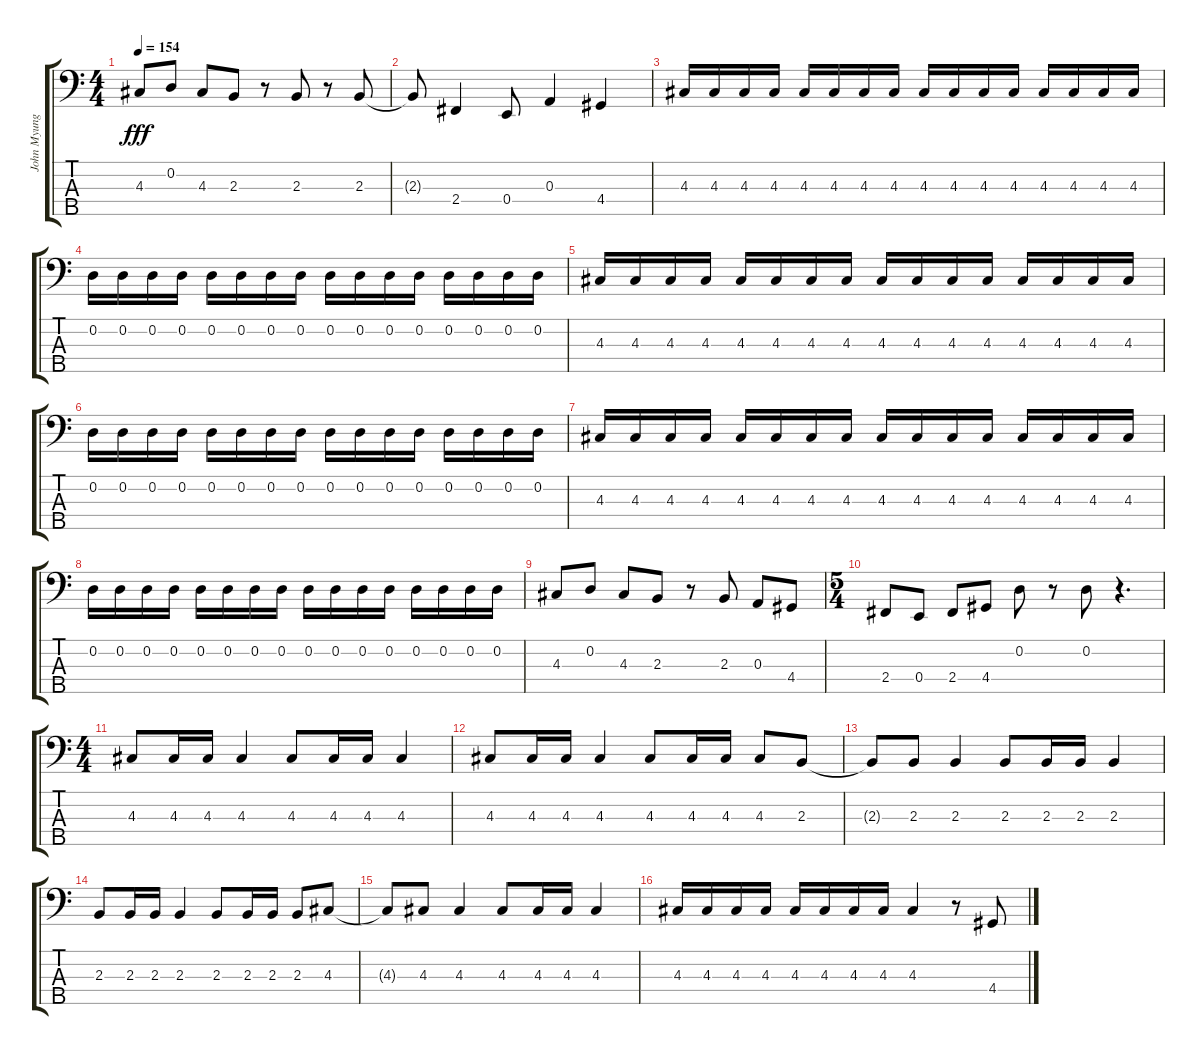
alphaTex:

\track ("John Myung" "John Myung") {instrument electricbassfinger}
\staff {score tabs}
\tuning (G2 D2 A1 E1 B0) {hide}
\ts (4 4)
\tempo 154
\clef f4
\ks c
4.3.8{dy fff} 0.2.8 4.3.8 2.3.8 r.8 2.3.8 r.8 2.3.8 |
2.3{t}.8 2.4.4 0.4.8 0.3.4 4.4.4 |
4.3.16 4.3.16 4.3.16 4.3.16 4.3.16 4.3.16 4.3.16 4.3.16 4.3.16 4.3.16 4.3.16 4.3.16 4.3.16 4.3.16 4.3.16 4.3.16 |
0.2.16 0.2.16 0.2.16 0.2.16 0.2.16 0.2.16 0.2.16 0.2.16 0.2.16 0.2.16 0.2.16 0.2.16 0.2.16 0.2.16 0.2.16 0.2.16 |
4.3.16 4.3.16 4.3.16 4.3.16 4.3.16 4.3.16 4.3.16 4.3.16 4.3.16 4.3.16 4.3.16 4.3.16 4.3.16 4.3.16 4.3.16 4.3.16 |
0.2.16 0.2.16 0.2.16 0.2.16 0.2.16 0.2.16 0.2.16 0.2.16 0.2.16 0.2.16 0.2.16 0.2.16 0.2.16 0.2.16 0.2.16 0.2.16 |
4.3.16 4.3.16 4.3.16 4.3.16 4.3.16 4.3.16 4.3.16 4.3.16 4.3.16 4.3.16 4.3.16 4.3.16 4.3.16 4.3.16 4.3.16 4.3.16 |
0.2.16 0.2.16 0.2.16 0.2.16 0.2.16 0.2.16 0.2.16 0.2.16 0.2.16 0.2.16 0.2.16 0.2.16 0.2.16 0.2.16 0.2.16 0.2.16 |
4.3.8 0.2.8 4.3.8 2.3.8 r.8 2.3.8 0.3.8 4.4.8 |
\ts (5 4)
2.4.8 0.4.8 2.4.8 4.4.8 0.2.8 r.8 0.2.8 r.4{d} |
\ts (4 4)
4.3.8 4.3.16 4.3.16 4.3.4 4.3.8 4.3.16 4.3.16 4.3.4 |
4.3.8 4.3.16 4.3.16 4.3.4 4.3.8 4.3.16 4.3.16 4.3.8 2.3.8 |
2.3{t}.8 2.3.8 2.3.4 2.3.8 2.3.16 2.3.16 2.3.4 |
2.3.8 2.3.16 2.3.16 2.3.4 2.3.8 2.3.16 2.3.16 2.3.8 4.3.8 |
4.3{t}.8 4.3.8 4.3.4 4.3.8 4.3.16 4.3.16 4.3.4 |
4.3.16 4.3.16 4.3.16 4.3.16 4.3.16 4.3.16 4.3.16 4.3.16 4.3.4 r.8 4.4.8
